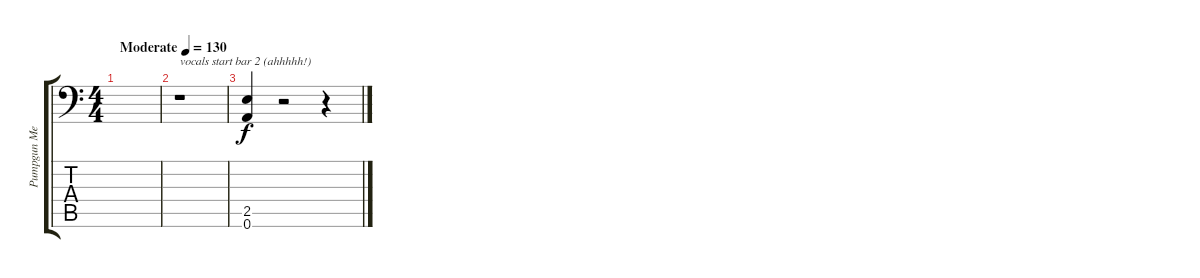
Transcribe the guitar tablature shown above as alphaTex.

\track ("Pumpgun Messiah" "Pumpgun Me") {instrument distortionguitar}
\staff {score tabs}
\tuning (A3 E3 C3 G2 D2 A1) {hide}
\ts (4 4)
\tempo (130 "Moderate")
\clef f4
\ks c
|
r.1{txt "vocals start bar 2 (ahhhhh!)"} |
(2.5 0.6).4 r.2 r.4
